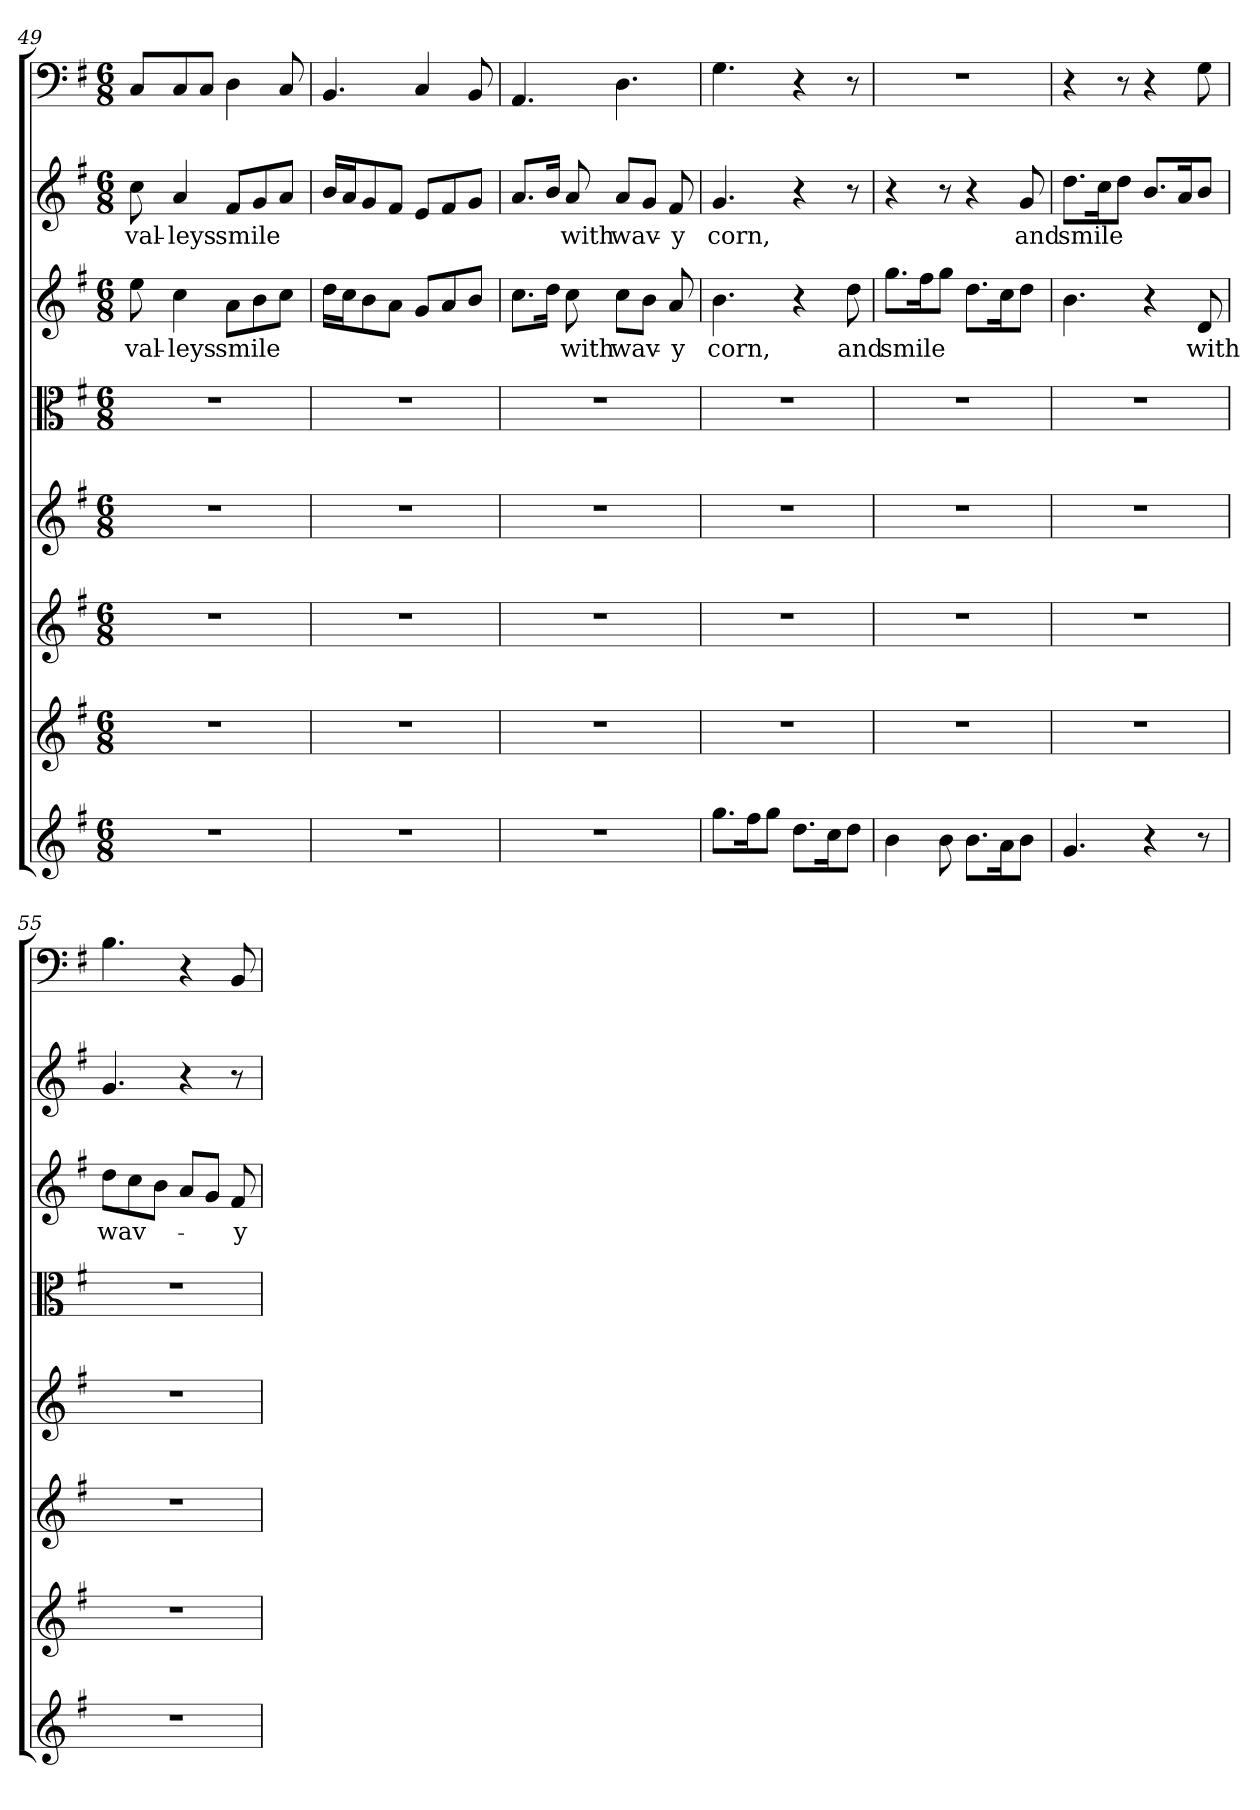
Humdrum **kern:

**kern	**kern	**kern	**kern	**kern	**kern	**text	**kern	**text	**kern
*part8	*part7	*part6	*part5	*part4	*part3	*part3	*part2	*part2	*part1
*staff8	*staff7	*staff6	*staff5	*staff4	*staff3	*staff3	*staff2	*staff2	*staff1
*clefG2	*clefG2	*clefG2	*clefG2	*clefC3	*clefG2	*	*clefG2	*	*clefF4
*k[f#]	*k[f#]	*k[f#]	*k[f#]	*k[f#]	*k[f#]	*	*k[f#]	*	*k[f#]
*G:	*G:	*G:	*G:	*G:	*G:	*	*G:	*	*G:
*M6/8	*M6/8	*M6/8	*M6/8	*M6/8	*M6/8	*	*M6/8	*	*M6/8
=49	=49	=49	=49	=49	=49	=49	=49	=49	=49
2.r	2.r	2.r	2.r	2.r	8ee\	val-	8cc\	val-	8C/L
.	.	.	.	.	4cc\	-leys	4a/	-leys	8C/
.	.	.	.	.	.	.	.	.	8C/J
.	.	.	.	.	8a\L	smile	8f#/L	smile	4D\
.	.	.	.	.	8b\	.	8g/	.	.
.	.	.	.	.	8cc\J	.	8a/J	.	8C/
=50	=50	=50	=50	=50	=50	=50	=50	=50	=50
2.r	2.r	2.r	2.r	2.r	16dd\LL	.	16b/LL	.	4.BB/
.	.	.	.	.	16cc\J	.	16a/J	.	.
.	.	.	.	.	8b\	.	8g/	.	.
.	.	.	.	.	8a\J	.	8f#/J	.	.
.	.	.	.	.	8g/L	.	8e/L	.	4C/
.	.	.	.	.	8a/	.	8f#/	.	.
.	.	.	.	.	8b/J	.	8g/J	.	8BB/
=51	=51	=51	=51	=51	=51	=51	=51	=51	=51
2.r	2.r	2.r	2.r	2.r	8.cc\L	.	8.a/L	.	4.AA/
.	.	.	.	.	16dd\Jk	.	16b/Jk	.	.
.	.	.	.	.	8cc\	with	8a/	with	.
.	.	.	.	.	8cc\L	wav-	8a/L	wav-	4.D\
.	.	.	.	.	8b\J	.	8g/J	.	.
.	.	.	.	.	8a/	-y	8f#/	-y	.
=52	=52	=52	=52	=52	=52	=52	=52	=52	=52
8.gg\L	2.r	2.r	2.r	2.r	4.b\	corn,	4.g/	corn,	4.G\
16ff#\K	.	.	.	.	.	.	.	.	.
8gg\J	.	.	.	.	.	.	.	.	.
8.dd\L	.	.	.	.	4r	.	4r	.	4r
16cc\K	.	.	.	.	.	.	.	.	.
8dd\J	.	.	.	.	8dd\	and	8r	.	8r
=53	=53	=53	=53	=53	=53	=53	=53	=53	=53
4b\	2.r	2.r	2.r	2.r	8.gg\L	smile	4r	.	2.r
.	.	.	.	.	16ff#\K	.	.	.	.
8b\	.	.	.	.	8gg\J	.	8r	.	.
8.b\L	.	.	.	.	8.dd\L	.	4r	.	.
16a\K	.	.	.	.	16cc\K	.	.	.	.
8b\J	.	.	.	.	8dd\J	.	8g/	and	.
=54	=54	=54	=54	=54	=54	=54	=54	=54	=54
4.g/	2.r	2.r	2.r	2.r	4.b\	.	8.dd\L	smile	4r
.	.	.	.	.	.	.	16cc\K	.	.
.	.	.	.	.	.	.	8dd\J	.	8r
4r	.	.	.	.	4r	.	8.b/L	.	4r
.	.	.	.	.	.	.	16a/K	.	.
8r	.	.	.	.	8d/	with	8b/J	.	8G\
=55	=55	=55	=55	=55	=55	=55	=55	=55	=55
2.r	2.r	2.r	2.r	2.r	8dd\L	wav-	4.g/	.	4.B\
.	.	.	.	.	8cc\	.	.	.	.
.	.	.	.	.	8b\J	.	.	.	.
.	.	.	.	.	8a/L	.	4r	.	4r
.	.	.	.	.	8g/J	.	.	.	.
.	.	.	.	.	8f#/	-y	8r	.	8BB/
=	=	=	=	=	=	=	=	=	=
*-	*-	*-	*-	*-	*-	*-	*-	*-	*-
